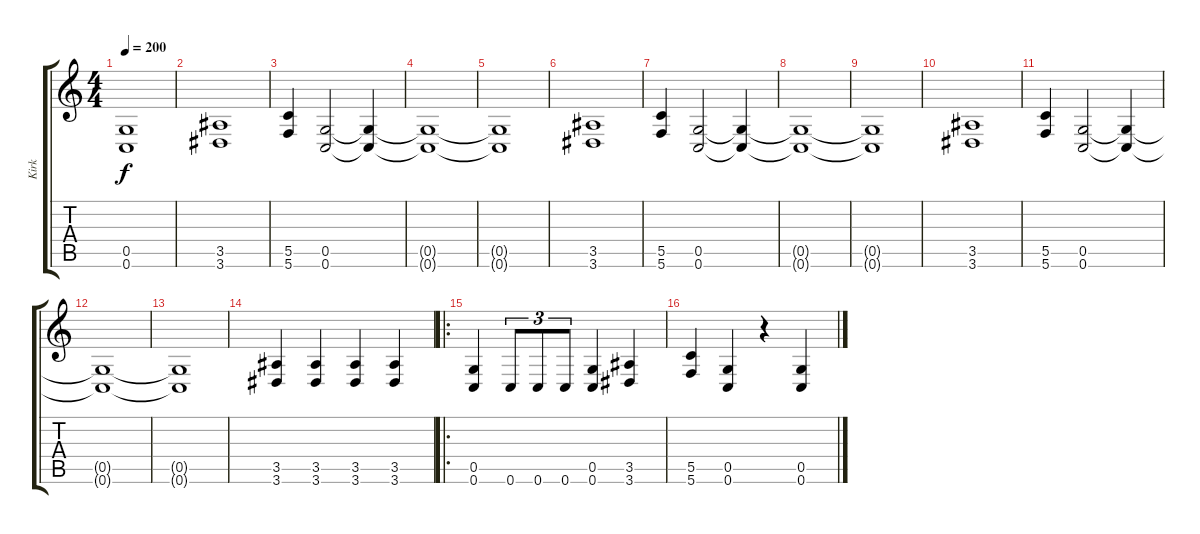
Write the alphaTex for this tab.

\track ("Kirk" "Kirk") {instrument overdrivenguitar}
\staff {score tabs}
\tuning (D4 A3 F3 C3 G2 C2) {hide}
\ts (4 4)
\tempo 200
\clef g2
\ks c
(0.5{t} 0.6{t}).1{dy f} |
(3.5 3.6).1 |
(5.5 5.6).4 (0.5 0.6).2 (0.5{t} 0.6{t}).4 |
(0.5{t} 0.6{t}).1 |
(0.5{t} 0.6{t}).1 |
(3.5 3.6).1 |
(5.5 5.6).4 (0.5 0.6).2 (0.5{t} 0.6{t}).4 |
(0.5{t} 0.6{t}).1 |
(0.5{t} 0.6{t}).1 |
(3.5 3.6).1 |
(5.5 5.6).4 (0.5 0.6).2 (0.5{t} 0.6{t}).4 |
(0.5{t} 0.6{t}).1 |
(0.5{t} 0.6{t}).1 |
(3.5 3.6).4 (3.5 3.6).4 (3.5 3.6).4 (3.5 3.6).4 |
\ro
(0.5 0.6).4 0.6.8{tu (3 2)} 0.6.8{tu (3 2)} 0.6.8{tu (3 2)} (0.5 0.6).4 (3.5 3.6).4 |
(5.5 5.6).4 (0.5 0.6).4 r.4 (0.5 0.6).4
